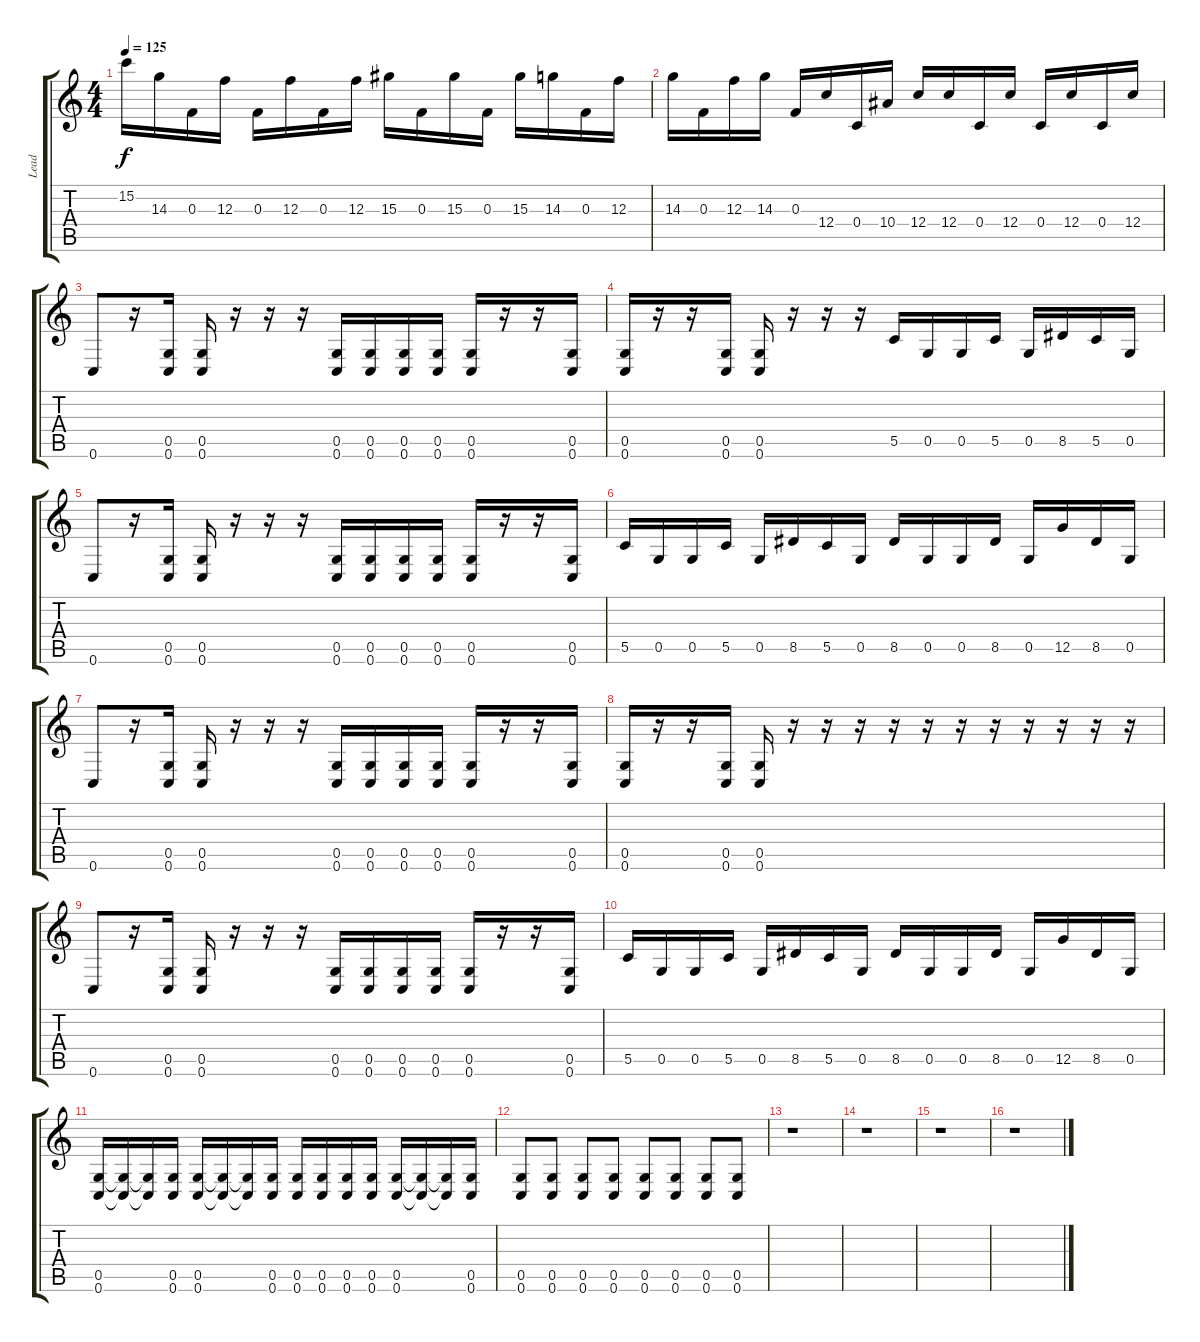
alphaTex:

\track ("Lead" "Lead") {instrument distortionguitar}
\staff {score tabs}
\tuning (D4 A3 F3 C3 G2 C2) {hide}
\ts (4 4)
\tempo 125
\clef g2
\ks c
15.2.16{dy f} 14.3.16 0.3.16 12.3.16 0.3.16 12.3.16 0.3.16 12.3.16 15.3.16 0.3.16 15.3.16 0.3.16 15.3.16 14.3.16 0.3.16 12.3.16 |
14.3.16 0.3.16 12.3.16 14.3.16 0.3.16 12.4.16 0.4.16 10.4.16 12.4.16 12.4.16 0.4.16 12.4.16 0.4.16 12.4.16 0.4.16 12.4.16 |
0.6.8 r.16 (0.5 0.6).16 (0.5 0.6).16 r.16 r.16 r.16 (0.5 0.6).16 (0.5 0.6).16 (0.5 0.6).16 (0.5 0.6).16 (0.5 0.6).16 r.16 r.16 (0.5 0.6).16 |
(0.5 0.6).16 r.16 r.16 (0.5 0.6).16 (0.5 0.6).16 r.16 r.16 r.16 5.5.16 0.5.16 0.5.16 5.5.16 0.5.16 8.5.16 5.5.16 0.5.16 |
0.6.8 r.16 (0.5 0.6).16 (0.5 0.6).16 r.16 r.16 r.16 (0.5 0.6).16 (0.5 0.6).16 (0.5 0.6).16 (0.5 0.6).16 (0.5 0.6).16 r.16 r.16 (0.5 0.6).16 |
5.5.16 0.5.16 0.5.16 5.5.16 0.5.16 8.5.16 5.5.16 0.5.16 8.5.16 0.5.16 0.5.16 8.5.16 0.5.16 12.5.16 8.5.16 0.5.16 |
0.6.8 r.16 (0.5 0.6).16 (0.5 0.6).16 r.16 r.16 r.16 (0.5 0.6).16 (0.5 0.6).16 (0.5 0.6).16 (0.5 0.6).16 (0.5 0.6).16 r.16 r.16 (0.5 0.6).16 |
(0.5 0.6).16 r.16 r.16 (0.5 0.6).16 (0.5 0.6).16 r.16 r.16 r.16 r.16 r.16 r.16 r.16 r.16 r.16 r.16 r.16 |
0.6.8 r.16 (0.5 0.6).16 (0.5 0.6).16 r.16 r.16 r.16 (0.5 0.6).16 (0.5 0.6).16 (0.5 0.6).16 (0.5 0.6).16 (0.5 0.6).16 r.16 r.16 (0.5 0.6).16 |
5.5.16 0.5.16 0.5.16 5.5.16 0.5.16 8.5.16 5.5.16 0.5.16 8.5.16 0.5.16 0.5.16 8.5.16 0.5.16 12.5.16 8.5.16 0.5.16 |
(0.5 0.6).16 (0.5{t} 0.6{t}).16 (0.5{t} 0.6{t}).16 (0.5 0.6).16 (0.5 0.6).16 (0.5{t} 0.6{t}).16 (0.5{t} 0.6{t}).16 (0.5 0.6).16 (0.5 0.6).16 (0.5 0.6).16 (0.5 0.6).16 (0.5 0.6).16 (0.5 0.6).16 (0.5{t} 0.6{t}).16 (0.5{t} 0.6{t}).16 (0.5 0.6).16 |
(0.5 0.6).8 (0.5 0.6).8 (0.5 0.6).8 (0.5 0.6).8 (0.5 0.6).8 (0.5 0.6).8 (0.5 0.6).8 (0.5 0.6).8 |
r.1 |
r.1 |
r.1 |
r.1
